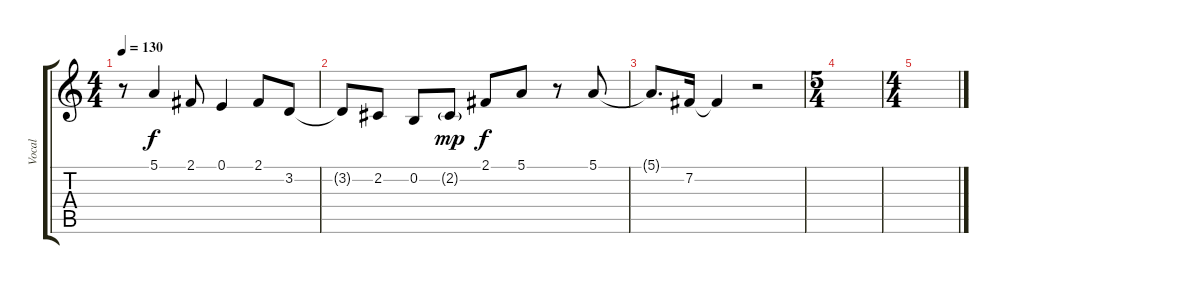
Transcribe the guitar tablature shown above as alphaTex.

\track ("Vocal" "Vocal") {instrument acousticgrandpiano}
\staff {score tabs}
\tuning (E4 B3 G3 D3 A2 E2) {hide}
\ts (4 4)
\tempo 130
\clef g2
\ks c
r.8{dy f} 5.1.4 2.1.8 0.1.4 2.1.8 3.2.8 |
3.2{t}.8 2.2.8 0.2.8 2.2{g}.8{dy mp} 2.1.8{dy f} 5.1.8 r.8 5.1.8 |
5.1{t}.8{d} 7.2.16 7.2{t}.4 r.2 |
\ts (5 4)
|
\ts (4 4)
